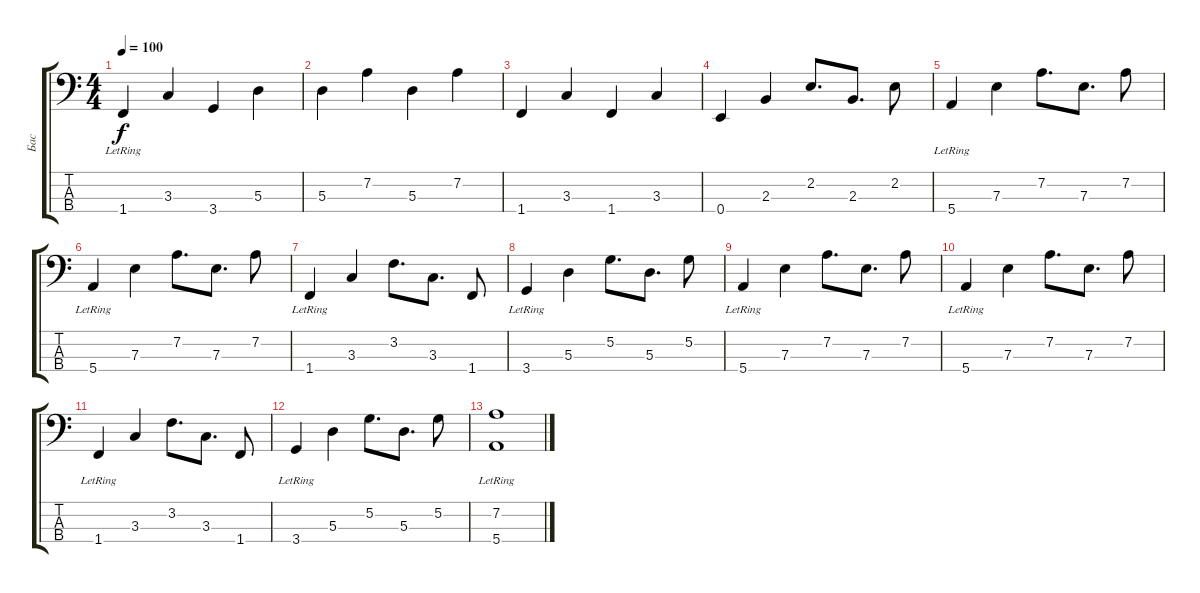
\track ("Бас" "Бас") {instrument slapbass2}
\staff {score tabs}
\tuning (G2 D2 A1 E1) {hide}
\ts (4 4)
\tempo 100
\clef f4
\ks c
1.4{lr}.4{dy f} 3.3.4 3.4.4 5.3.4 |
5.3.4 7.2.4 5.3.4 7.2.4 |
1.4.4 3.3.4 1.4.4 3.3.4 |
0.4.4 2.3.4 2.2.8{d} 2.3.8{d} 2.2.8 |
5.4{lr}.4 7.3.4 7.2.8{d} 7.3.8{d} 7.2.8 |
5.4{lr}.4 7.3.4 7.2.8{d} 7.3.8{d} 7.2.8 |
1.4{lr}.4 3.3.4 3.2.8{d} 3.3.8{d} 1.4.8 |
3.4{lr}.4 5.3.4 5.2.8{d} 5.3.8{d} 5.2.8 |
5.4{lr}.4 7.3.4 7.2.8{d} 7.3.8{d} 7.2.8 |
5.4{lr}.4 7.3.4 7.2.8{d} 7.3.8{d} 7.2.8 |
1.4{lr}.4 3.3.4 3.2.8{d} 3.3.8{d} 1.4.8 |
3.4{lr}.4 5.3.4 5.2.8{d} 5.3.8{d} 5.2.8 |
(7.2{lr} 5.4{lr}).1
